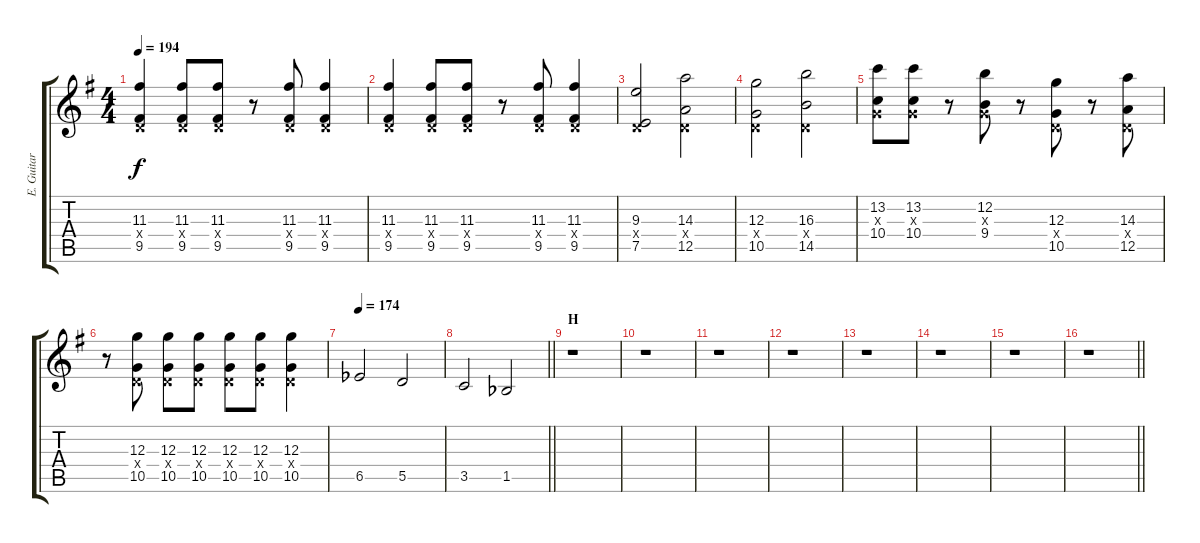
\track ("E. Guitar I" "E. Guitar ") {instrument electricguitarclean}
\staff {score tabs}
\tuning (E4 B3 G3 D3 A2 E2) {hide}
\ts (4 4)
\tempo 194
\clef g2
\ks g
(11.3 0.4{x} 9.5).4{dy f} (11.3 0.4{x} 9.5).8 (11.3 0.4{x} 9.5).8 r.8 (11.3 0.4{x} 9.5).8 (11.3 0.4{x} 9.5).4 |
(11.3 0.4{x} 9.5).4 (11.3 0.4{x} 9.5).8 (11.3 0.4{x} 9.5).8 r.8 (11.3 0.4{x} 9.5).8 (11.3 0.4{x} 9.5).4 |
(9.3 0.4{x} 7.5).2 (14.3 0.4{x} 12.5).2 |
(12.3 0.4{x} 10.5).2 (16.3 0.4{x} 14.5).2 |
(13.2 0.3{x} 10.4).8 (13.2 0.3{x} 10.4).8 r.8 (12.2 0.3{x} 9.4).8 r.8 (12.3 0.4{x} 10.5).8 r.8 (14.3 0.4{x} 12.5).8 |
r.8 (12.3 0.4{x} 10.5).8 (12.3 0.4{x} 10.5).8 (12.3 0.4{x} 10.5).8 (12.3 0.4{x} 10.5).8 (12.3 0.4{x} 10.5).8 (12.3 0.4{x} 10.5).4 |
\tempo 174
6.5{acc b}.2 5.5.2 |
\barLineRight lightlight
3.5.2 1.5{acc b}.2 |
\section ("" "H")
r.1 |
r.1 |
r.1 |
r.1 |
r.1 |
r.1 |
r.1 |
\barLineRight lightlight
r.1
